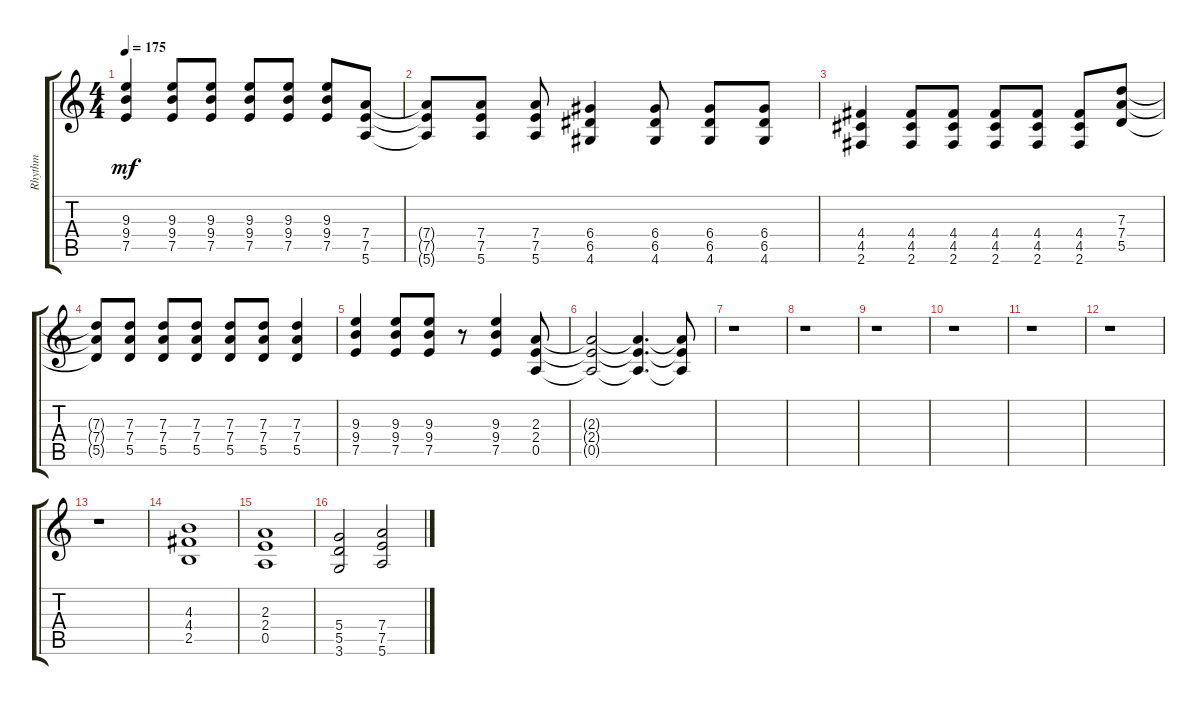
\track ("Rhythm" "Rhythm") {instrument overdrivenguitar}
\staff {score tabs}
\tuning (E4 B3 G3 D3 A2 E2) {hide}
\ts (4 4)
\tempo 175
\clef g2
\ks c
(9.3 9.4 7.5).4{dy mf} (9.3 9.4 7.5).8 (9.3 9.4 7.5).8 (9.3 9.4 7.5).8 (9.3 9.4 7.5).8 (9.3 9.4 7.5).8 (7.4 7.5 5.6).8 |
(7.4{t} 7.5{t} 5.6{t}).8 (7.4 7.5 5.6).8 (7.4 7.5 5.6).8 (6.4 6.5 4.6).4 (6.4 6.5 4.6).8 (6.4 6.5 4.6).8 (6.4 6.5 4.6).8 |
(4.4 4.5 2.6).4 (4.4 4.5 2.6).8 (4.4 4.5 2.6).8 (4.4 4.5 2.6).8 (4.4 4.5 2.6).8 (4.4 4.5 2.6).8 (7.3 7.4 5.5).8 |
(7.3{t} 7.4{t} 5.5{t}).8 (7.3 7.4 5.5).8 (7.3 7.4 5.5).8 (7.3 7.4 5.5).8 (7.3 7.4 5.5).8 (7.3 7.4 5.5).8 (7.3 7.4 5.5).4 |
(9.3 9.4 7.5).4 (9.3 9.4 7.5).8 (9.3 9.4 7.5).8 r.8 (9.3 9.4 7.5).4 (2.3 2.4 0.5).8 |
(2.3{t} 2.4{t} 0.5{t}).2 (2.3{t} 2.4{t} 0.5{t}).4{d} (2.3{t} 2.4{t} 0.5{t}).8 |
r.1 |
r.1 |
r.1 |
r.1 |
r.1 |
r.1 |
r.1 |
(4.3 4.4 2.5).1 |
(2.3 2.4 0.5).1 |
(5.4 5.5 3.6).2 (7.4 7.5 5.6).2
